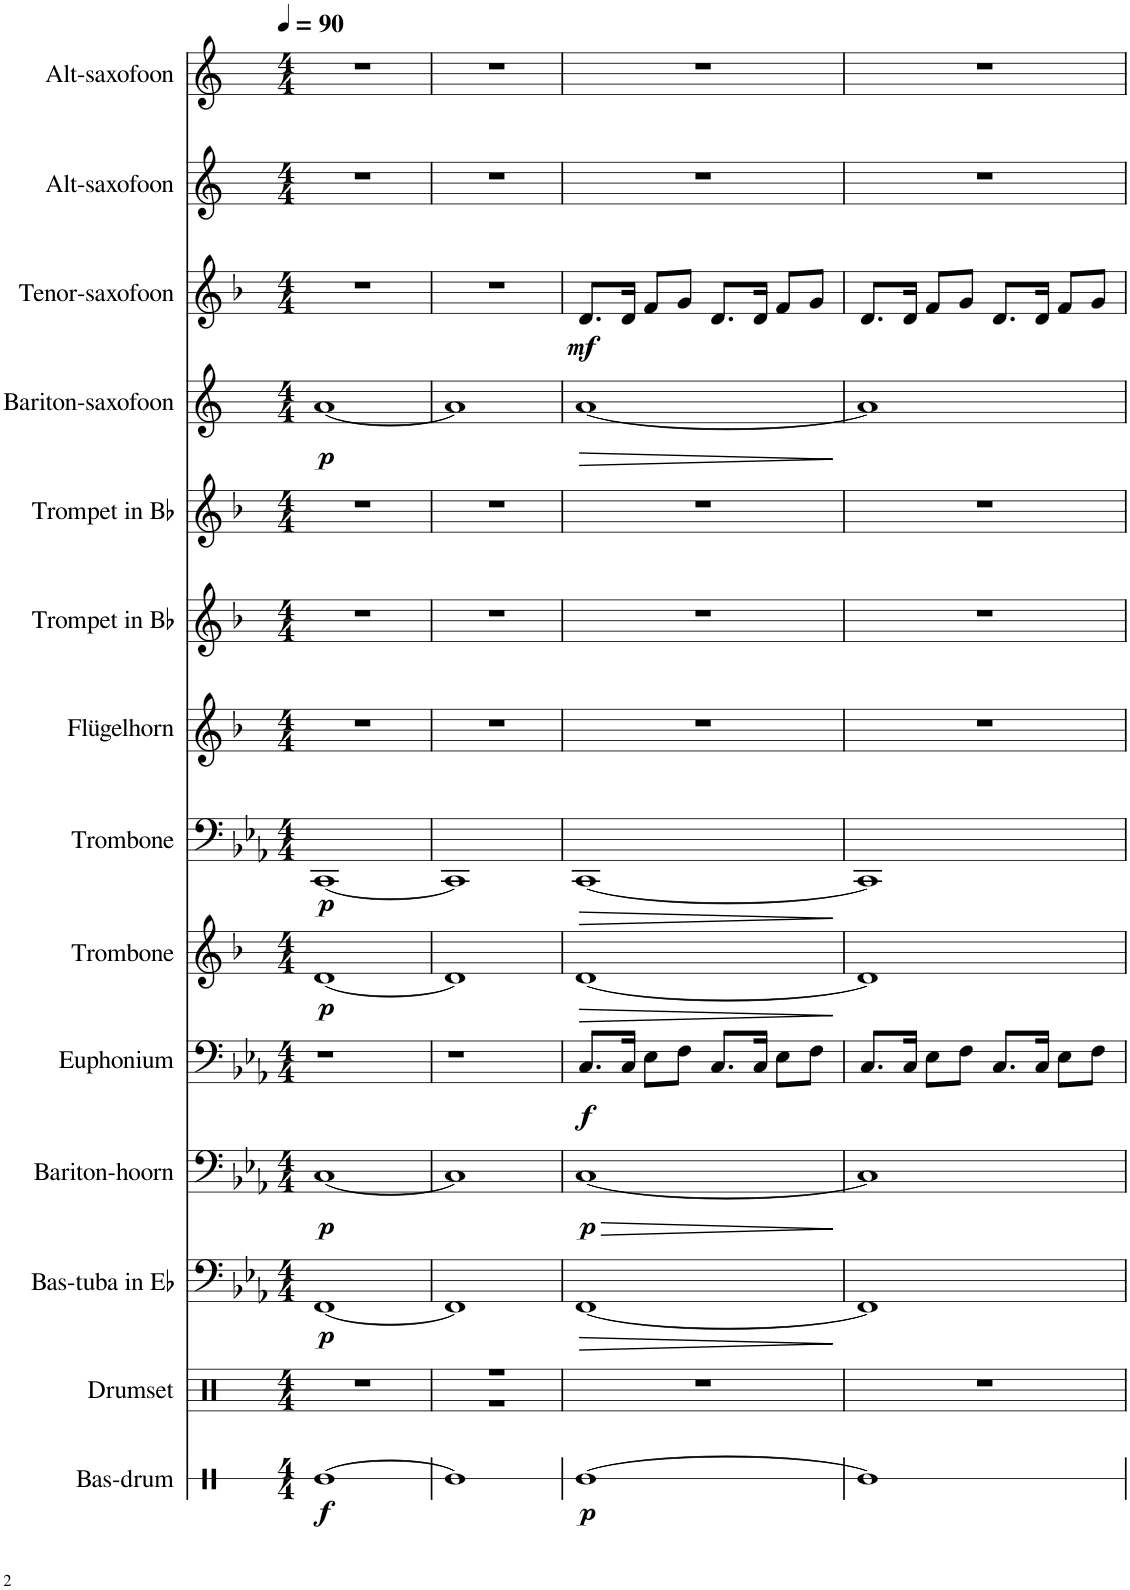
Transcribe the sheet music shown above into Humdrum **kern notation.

**kern	**dynam	**kern	**kern	**dynam	**kern	**dynam	**kern	**dynam	**kern	**dynam	**kern	**dynam	**kern	**kern	**kern	**kern	**dynam	**kern	**dynam	**kern	**kern
*part14	*part14	*part13	*part12	*part12	*part11	*part11	*part10	*part10	*part9	*part9	*part8	*part8	*part7	*part6	*part5	*part4	*part4	*part3	*part3	*part2	*part1
*staff14	*staff14	*staff13	*staff12	*staff12	*staff11	*staff11	*staff10	*staff10	*staff9	*staff9	*staff8	*staff8	*staff7	*staff6	*staff5	*staff4	*staff4	*staff3	*staff3	*staff2	*staff1
*I"Bas-drum	*	*I"Drumset	*I"Bas-tuba in Eb	*	*I"Bariton-hoorn	*	*I"Euphonium	*	*I"Trombone	*	*I"Trombone	*	*I"Flügelhorn	*I"Trompet in Bb	*I"Trompet in Bb	*I"Bariton-saxofoon	*	*I"Tenor-saxofoon	*	*I"Alt-saxofoon	*I"Alt-saxofoon
*I'Bs. Dr.	*	*I'Drs.	*	*	*I'Ba. Hn.	*	*I'Euph.	*	*I'Tbn.	*	*I'Tbn.	*	*I'Flghn.	*	*	*I'Ba. Sax	*	*I'T. Sax.	*	*I'A. Sax.	*I'A. Sax.
*stria1	*	*	*	*	*	*	*	*	*	*	*	*	*	*	*	*	*	*	*	*	*
*clefX	*	*clefX	*clefF4	*	*clefF4	*	*clefF4	*	*clefG2	*	*clefF4	*	*clefG2	*clefG2	*clefG2	*clefG2	*	*clefG2	*	*clefG2	*clefG2
*	*	*	*	*	*Trd4c7	*	*	*	*Trd8c14	*	*	*	*Trd1c2	*Trd1c2	*Trd1c2	*Trd12c21	*	*Trd8c14	*	*Trd5c9	*Trd5c9
*k[]	*	*k[]	*k[b-e-a-]	*	*k[b-e-a-]	*	*k[b-e-a-]	*	*k[b-]	*	*k[b-e-a-]	*	*k[b-]	*k[b-]	*k[b-]	*k[]	*	*k[b-]	*	*k[]	*k[]
*M4/4	*	*M4/4	*M4/4	*	*M4/4	*	*M4/4	*	*M4/4	*	*M4/4	*	*M4/4	*M4/4	*M4/4	*M4/4	*	*M4/4	*	*M4/4	*M4/4
*MM90	*	*MM90	*MM90	*	*MM90	*	*MM90	*	*MM90	*	*MM90	*	*MM90	*MM90	*MM90	*MM90	*	*MM90	*	*MM90	*MM90
=1	=1	=1	=1	=1	=1	=1	=1	=1	=1	=1	=1	=1	=1	=1	=1	=1	=1	=1	=1	=1	=1
!	!LO:DY:b	!	!	!LO:DY:b	!	!LO:DY:b	!	!	!	!LO:DY:b	!	!LO:DY:b	!	!	!	!	!LO:DY:b	!	!	!	!
[1Re	f	1r	[1FF	p	[1C	p	1r	.	[1d	p	[1CC	p	1r	1r	1r	[1a	p	1r	.	1r	1r
=2	=2	=2	=2	=2	=2	=2	=2	=2	=2	=2	=2	=2	=2	=2	=2	=2	=2	=2	=2	=2	=2
*	*	*^	*	*	*	*	*	*	*	*	*	*	*	*	*	*	*	*	*	*	*
1Re]	.	1r	1r	1FF]	.	1C]	.	1r	.	1d]	.	1CC]	.	1r	1r	1r	1a]	.	1r	.	1r	1r
=3	=3	=3	=3	=3	=3	=3	=3	=3	=3	=3	=3	=3	=3	=3	=3	=3	=3	=3	=3	=3	=3	=3
!	!LO:DY:b	!	!	!	!LO:HP:b	!	!LO:HP:b	!	!	!	!LO:HP:b	!	!LO:HP:b	!	!	!	!	!LO:HP:b	!	!	!	!
!	!	!	!	!	!	!	!LO:DY:n=1:b	!	!LO:DY:b	!	!	!	!	!	!	!	!	!	!	!LO:DY:b	!	!
*	*	*v	*v	*	*	*	*	*	*	*	*	*	*	*	*	*	*	*	*	*	*	*
[1Re	p	1r	[1FF	>	[1C	> p	8.C/L	f	[1d	>	[1CC	>	1r	1r	1r	[1a	>	8.d/L	mf	1r	1r
.	.	.	.	.	.	.	16C/Jk	.	.	.	.	.	.	.	.	.	.	16d/Jk	.	.	.
.	.	.	.	.	.	.	8E-\L	.	.	.	.	.	.	.	.	.	.	8f/L	.	.	.
.	.	.	.	.	.	.	8F\J	.	.	.	.	.	.	.	.	.	.	8g/J	.	.	.
.	.	.	.	.	.	.	8.C/L	.	.	.	.	.	.	.	.	.	.	8.d/L	.	.	.
.	.	.	.	.	.	.	16C/Jk	.	.	.	.	.	.	.	.	.	.	16d/Jk	.	.	.
.	.	.	.	.	.	.	8E-\L	.	.	.	.	.	.	.	.	.	.	8f/L	.	.	.
.	.	.	.	.	.	.	8F\J	.	.	.	.	.	.	.	.	.	.	8g/J	.	.	.
.	.	.	.	]	.	]	.	.	.	]	.	]	.	.	.	.	]	.	.	.	.
=4	=4	=4	=4	=4	=4	=4	=4	=4	=4	=4	=4	=4	=4	=4	=4	=4	=4	=4	=4	=4	=4
1Re]	.	1r	1FF]	.	1C]	.	8.C/L	.	1d]	.	1CC]	.	1r	1r	1r	1a]	.	8.d/L	.	1r	1r
.	.	.	.	.	.	.	16C/Jk	.	.	.	.	.	.	.	.	.	.	16d/Jk	.	.	.
.	.	.	.	.	.	.	8E-\L	.	.	.	.	.	.	.	.	.	.	8f/L	.	.	.
.	.	.	.	.	.	.	8F\J	.	.	.	.	.	.	.	.	.	.	8g/J	.	.	.
.	.	.	.	.	.	.	8.C/L	.	.	.	.	.	.	.	.	.	.	8.d/L	.	.	.
.	.	.	.	.	.	.	16C/Jk	.	.	.	.	.	.	.	.	.	.	16d/Jk	.	.	.
.	.	.	.	.	.	.	8E-\L	.	.	.	.	.	.	.	.	.	.	8f/L	.	.	.
.	.	.	.	.	.	.	8F\J	.	.	.	.	.	.	.	.	.	.	8g/J	.	.	.
=	=	=	=	=	=	=	=	=	=	=	=	=	=	=	=	=	=	=	=	=	=
*-	*-	*-	*-	*-	*-	*-	*-	*-	*-	*-	*-	*-	*-	*-	*-	*-	*-	*-	*-	*-	*-
